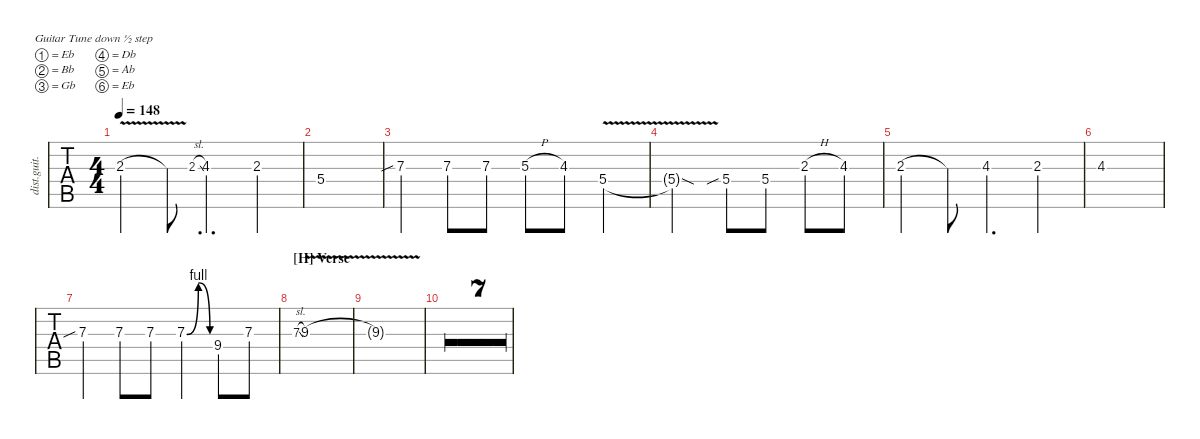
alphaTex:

\defaultSystemsLayout 4
\hideDynamics
\bracketExtendMode nobrackets
\otherSystemsTrackNameOrientation horizontal
\track ("Lead Guitar 2" "dist.guit.") {multiBarRest instrument distortionguitar}
\staff {tabs}
\tuning (Eb4 Bb3 Gb3 Db3 Ab2 Eb2)
\ts (4 4)
\tempo 148
\clef g2
\ks eminor
2.3{v acc #}.4{dy mf} 2.3{t acc #}.8 2.3{sl acc #}.8{d gr} 4.3{acc #}.4{d} 2.3{acc #}.4 |
5.4{acc #}.1 |
7.3{sib acc #}.4 7.3{acc #}.8 7.3{acc #}.8 5.3{h acc forcenatural}.8 4.3{acc #}.8 5.4{v acc #}.4 |
5.4{sod t acc #}.2 5.4{sib acc #}.8 5.4{acc #}.8 2.3{h acc #}.8 4.3{acc #}.8 |
2.3{acc #}.4 2.3{t acc #}.8 4.3{acc #}.4{d} 2.3{acc #}.4 |
4.3{acc #}.1 |
7.3{sib acc #}.4 7.3{acc #}.8 7.3{acc #}.8 7.3{be (bendrelease 0 0 22.2 4 30.599999999999998 4 42.6 0) acc #}.4 9.4{acc #}.8 7.3{acc #}.8 |
\section ("H" "Verse")
7.3{sl acc #}.8{gr onbeat} 9.3{v acc #}.1 |
9.3{v t acc #}.1 |
r.1 |
r.1 |
r.1 |
r.1 |
r.1 |
r.1 |
r.1
